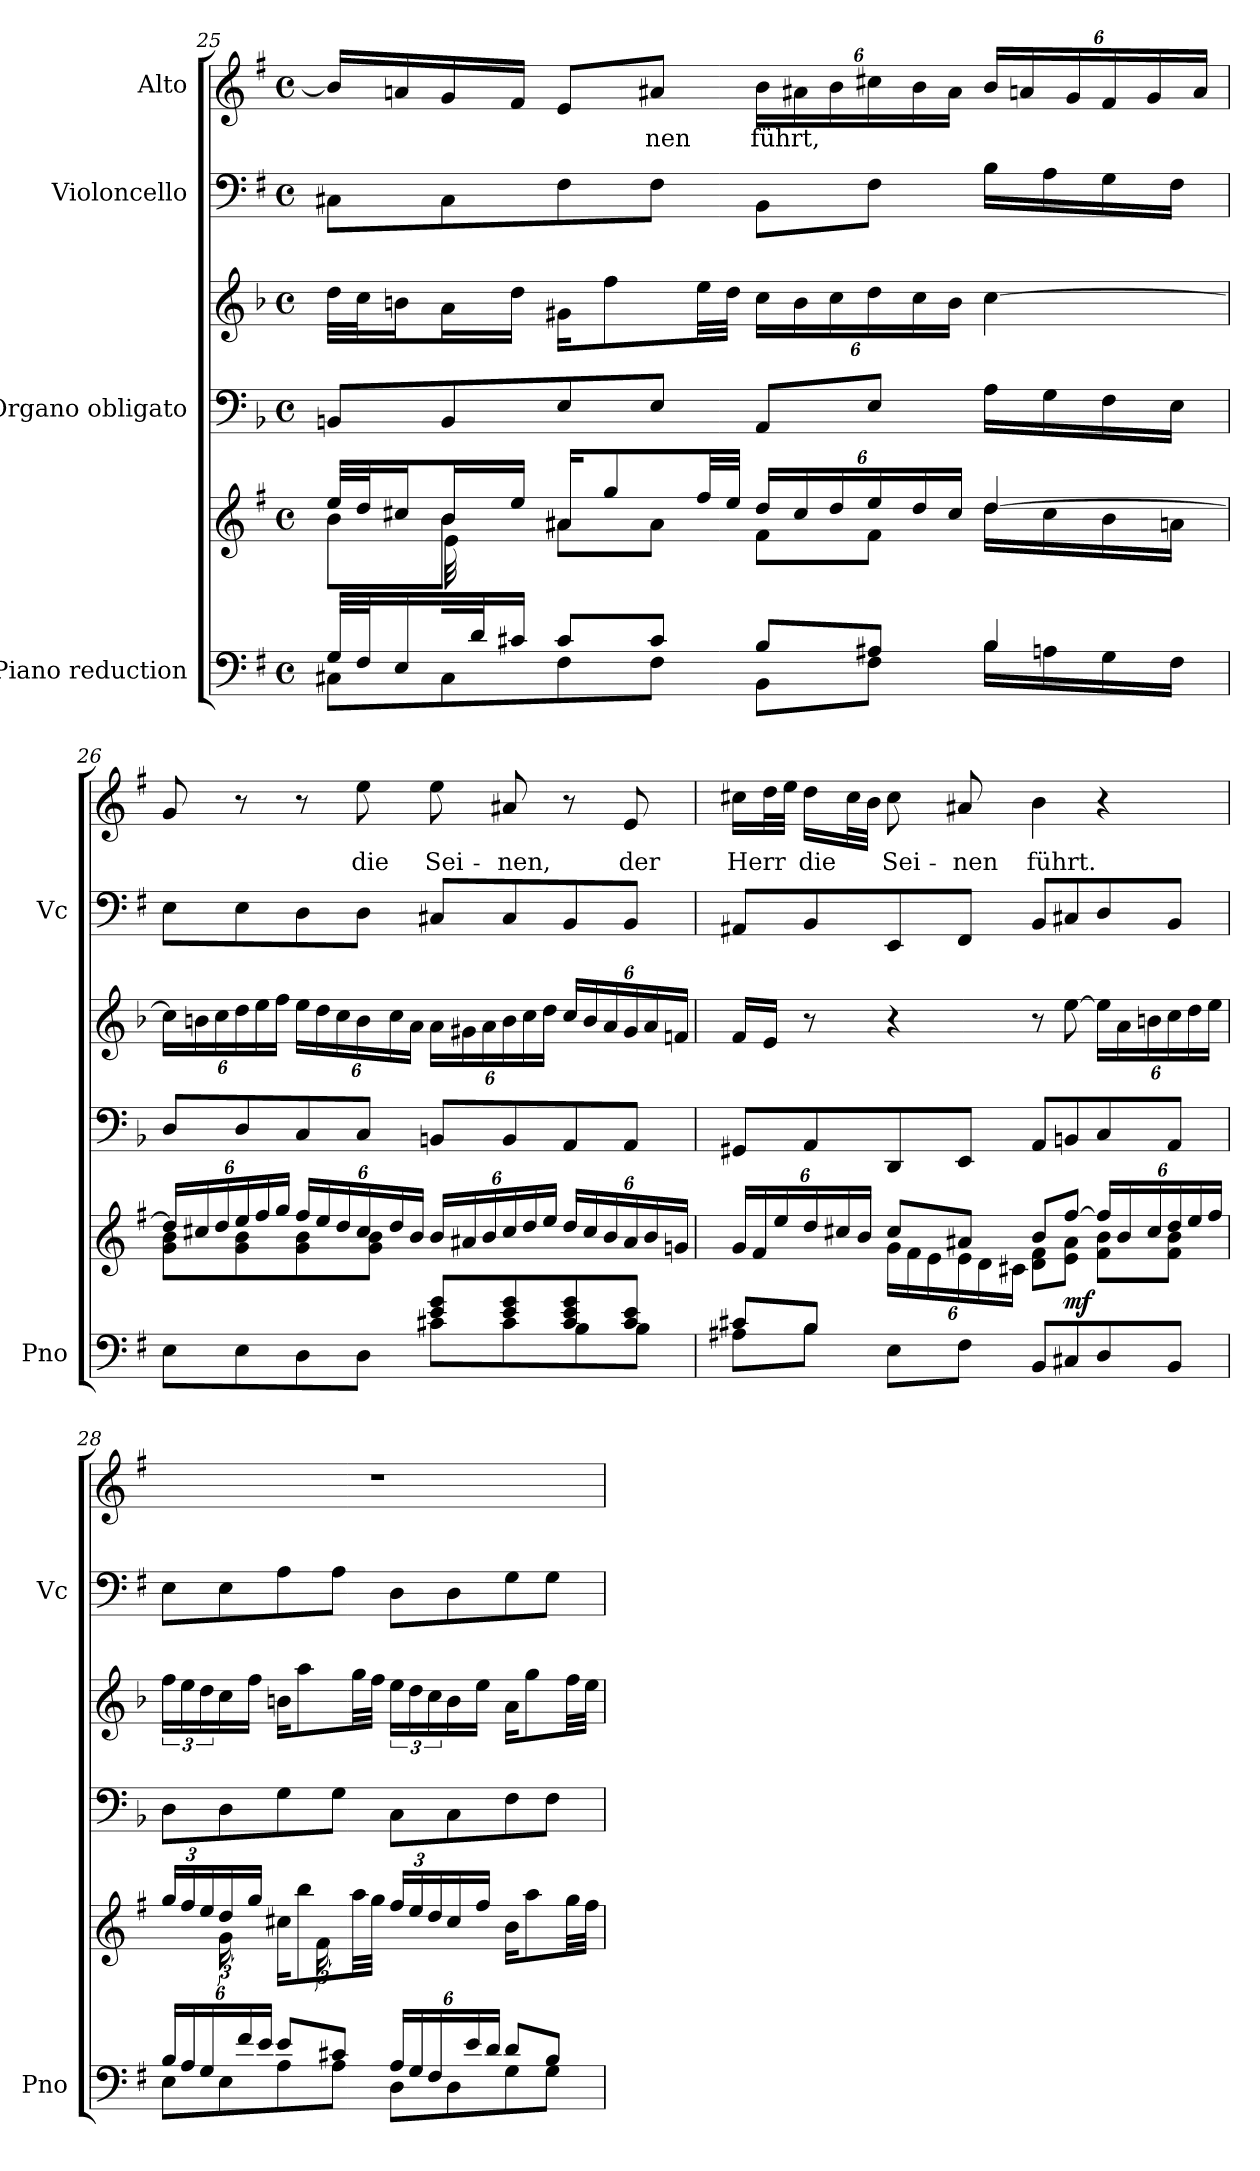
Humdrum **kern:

**kern	**kern	**dynam	**kern	**kern	**kern	**kern	**text
*part4	*part4	*part4	*part3	*part3	*part2	*part1	*part1
*staff6	*staff5	*staff5/6	*staff4	*staff3	*staff2	*staff1	*staff1
*I"Piano reduction	*	*	*I"Organo obligato	*	*I"Violoncello	*I"Alto	*
*I'Pno	*	*	*	*	*I'Vc	*	*
*clefF4	*clefG2	*	*clefF4	*clefG2	*clefF4	*clefG2	*
*	*	*	*ITrd-1c-2	*ITrd-1c-2	*	*	*
*k[f#]	*k[f#]	*	*k[f#]	*k[f#]	*k[f#]	*k[f#]	*
*M4/4	*M4/4	*	*M4/4	*M4/4	*M4/4	*M4/4	*
*met(c)	*met(c)	*	*met(c)	*met(c)	*met(c)	*met(c)	*
=25	=25	=25	=25	=25	=25	=25	=25
*^	*^	*	*	*	*	*	*
*	*	*	*^	*	*	*	*	*	*
32G/LLL	8C#X\L	32ee/LLL	8b\L	8ryy	.	8C#X/L	32ee\LLL	8C#X\L	16b/LL]	.
32F#/J	.	32dd/J	.	.	.	.	32dd\J	.	.	.
16E/JJ	.	16cc#X/J	.	.	.	.	16cc#X\J	.	16an/	.
32ryy	8C#\	16b/L	8b\J	32e\LLL	.	8C#/	16b\L	8C#\	16g/	.
32d/J	.	.	.	2ryy	.	.	.	.	.	.
16c#X/JJ	.	16ee/JJ	.	.	.	.	16ee\JJ	.	16f#/JJ	.
8c#/L	8F#\	16a#X/KL	8a#\L	.	.	8F#/	16a#X\KL	8F#\	8e/L	.
.	.	8gg/	.	.	.	.	8gg\	.	.	.
!	!	!	!	!	!	!	!	!	!	!LO:LY:b
8c#/J	8F#\J	.	8a#\J	.	.	8F#/J	.	8F#\J	8a#X/J	-nen
.	.	32ff#/LL	.	.	.	.	32ff#\LL	.	.	.
.	.	32ee/JJJ	.	.	.	.	32ee\JJJ	.	.	.
!	!	!	!	!	!	!	!	!	!	!LO:LY:b
8B/L	8BB\L	24dd/LL	8f#\L	.	.	8BB/L	24dd\LL	8BB\L	24b\LL	führt,
.	.	24cc#/	.	.	.	.	24cc#\	.	24a#X\	.
.	.	24dd/	.	.	.	.	24dd\	.	24b\	.
8A#X/J	8F#\J	24ee/	8f#\J	.	.	8F#/J	24ee\	8F#\J	24cc#X\	.
.	.	.	.	4ryy	.	.	.	.	.	.
.	.	24dd/	.	.	.	.	24dd\	.	24b\	.
.	.	24cc#/JJ	.	.	.	.	24cc#\JJ	.	24a#\JJ	.
4B/	16B\LL	[4dd/	16dd\LL	.	.	16B\LL	[4dd\	16B\LL	24b/LL	.
.	.	.	.	.	.	.	.	.	24an/	.
.	16An\	.	16cc#\	.	.	16A\	.	16A\	.	.
.	.	.	.	.	.	.	.	.	24g/	.
.	16G\	.	16b\	.	.	16G\	.	16G\	24f#/	.
.	.	.	.	16.ryy	.	.	.	.	.	.
.	.	.	.	.	.	.	.	.	24g/	.
.	16F#\JJ	.	16an\JJ	.	.	16F#\JJ	.	16F#\JJ	.	.
.	.	.	.	.	.	.	.	.	24a/JJ	.
*	*	*	*v	*v	*	*	*	*	*	*
!!LO:PB:g=z
=26	=26	=26	=26	=26	=26	=26	=26	=26	=26
2ryy	8E\L	24dd/LL]	8g\ 8b\L	.	8E/L	24dd\LL]	8E\L	8g/	.
.	.	24cc#X/	.	.	.	24cc#X\	.	.	.
.	.	24dd/	.	.	.	24dd\	.	.	.
.	8E\	24ee/	8g\ 8b\	.	8E/	24ee\	8E\	8r	.
.	.	24ff#/	.	.	.	24ff#\	.	.	.
.	.	24gg/JJ	.	.	.	24gg\JJ	.	.	.
.	8D\	24ff#/LL	8g\ 8b\	.	8D/	24ff#\LL	8D\	8r	.
.	.	24ee/	.	.	.	24ee\	.	.	.
.	.	24dd/	.	.	.	24dd\	.	.	.
!	!	!	!	!	!	!	!	!	!LO:LY:b
.	8D\J	24cc#/	8g\ 8b\J	.	8D/J	24cc#\	8D\J	8ee\	die
.	.	24dd/	.	.	.	24dd\	.	.	.
.	.	24b/JJ	.	.	.	24b\JJ	.	.	.
!	!	!	!	!	!	!	!	!	!LO:LY:b
8e/ 8g/L	8c#X\L	24b/LL	2ryy	.	8C#X/L	24b\LL	8C#X/L	8ee\	Sei-
.	.	24a#X/	.	.	.	24a#X\	.	.	.
.	.	24b/	.	.	.	24b\	.	.	.
!	!	!	!	!	!	!	!	!	!LO:LY:b
8e/ 8g/	8c#\	24cc#/	.	.	8C#/	24cc#\	8C#/	8a#X/	-nen,
.	.	24dd/	.	.	.	24dd\	.	.	.
.	.	24ee/JJ	.	.	.	24ee\JJ	.	.	.
8c#/ 8e/ 8g/	8B\	24dd/LL	.	.	8BB/	24dd/LL	8BB/	8r	.
.	.	24cc#/	.	.	.	24cc#/	.	.	.
.	.	24b/	.	.	.	24b/	.	.	.
!	!	!	!	!	!	!	!	!	!LO:LY:b
8c#/ 8e/J	8B\J	24a#/	.	.	8BB/J	24a#/	8BB/J	8e/	der
.	.	24b/	.	.	.	24b/	.	.	.
.	.	24gn/JJ	.	.	.	24gn/JJ	.	.	.
=27	=27	=27	=27	=27	=27	=27	=27	=27	=27
!	!	!	!	!	!	!	!	!	!LO:LY:b
8c#X/L	8A#X\L	24g/LL	4ryy	.	8AA#X/L	16g/LL	8AA#X/L	16cc#X\LL	Herr
.	.	24f#/	.	.	.	.	.	.	.
.	.	.	.	.	.	16f#/JJ	.	32dd\L	.
.	.	24ee/	.	.	.	.	.	.	.
.	.	.	.	.	.	.	.	32ee\JJJ	.
!	!	!	!	!	!	!	!	!	!LO:LY:b
8B/J	8B\J	24dd/	.	.	8BB/	8r	8BB/	16dd\LL	die
.	.	24cc#X/	.	.	.	.	.	.	.
.	.	.	.	.	.	.	.	32cc#\L	.
.	.	24b/JJ	.	.	.	.	.	.	.
.	.	.	.	.	.	.	.	32b\JJJ	.
!	!	!	!	!	!	!	!	!	!LO:LY:b
2.ryy	8E\L	8cc#/L	24g\LL	.	8EE/	4r	8EE/	8cc#\	Sei-
.	.	.	24f#\	.	.	.	.	.	.
.	.	.	24e\	.	.	.	.	.	.
!	!	!	!	!	!	!	!	!	!LO:LY:b
.	8F#\J	8a#X/J	24e\	.	8FF#/J	.	8FF#/J	8a#X/	-nen
.	.	.	24d\	.	.	.	.	.	.
.	.	.	24c#X\JJ	.	.	.	.	.	.
!	!	!	!	!	!	!	!	!	!LO:LY:b
.	8BB/L	8b/L	8d\ 8f#\L	.	8BB/L	8r	8BB/L	4b\	führt.
!	!	!	!	!LO:DY:b	!	!	!	!	!
.	8C#X/	[8ff#/J	8e\ 8a#\J	mf	8C#X/	[8ff#\	8C#X/	.	.
.	8D/	24ff#/LL]	8f#\ 8b\L	.	8D/	24ff#\LL]	8D/	4r	.
.	.	24b/	.	.	.	24b\	.	.	.
.	.	24cc#/	.	.	.	24cc#X\	.	.	.
.	8BB/J	24dd/	8f#\ 8b\J	.	8BB/J	24dd\	8BB/J	.	.
.	.	24ee/	.	.	.	24ee\	.	.	.
.	.	24ff#/JJ	.	.	.	24ff#\JJ	.	.	.
=28	=28	=28	=28	=28	=28	=28	=28	=28	=28
*	*	*Xbrackettup	*	*	*	*	*	*	*
24B/LL	8E\L	24gg/LL	8ryy	.	8E\L	24gg\LL	8E\L	1r	.
24A/	.	24ff#/	.	.	.	24ff#\	.	.	.
24G/	.	24ee/	.	.	.	24ee\	.	.	.
*	*	*	*brackettup	*	*	*	*	*	*
24ryy	8E\	16dd/	24g\	.	8E\	16dd\	8E\	.	.
24f#/	.	.	24%11ryy	.	.	.	.	.	.
.	.	16gg/JJ	.	.	.	16gg\JJ	.	.	.
24e/JJ	.	.	.	.	.	.	.	.	.
8e/L	8A\	16cc#X\KL	.	.	8A\	16cc#X\KL	8A\	.	.
.	.	8bb\	.	.	.	8bb\	.	.	.
8c#X/J	8A\J	.	.	.	8A\J	.	8A\J	.	.
.	.	32aa\LL	.	.	.	32aa\LL	.	.	.
.	.	32gg\JJJ	.	.	.	32gg\JJJ	.	.	.
*	*	*Xbrackettup	*	*	*	*	*	*	*
24A/LL	8D\L	24ff#/LL	.	.	8D\L	24ff#\LL	8D\L	.	.
24G/	.	24ee/	.	.	.	24ee\	.	.	.
24F#/	.	24dd/	.	.	.	24dd\	.	.	.
*	*	*	*brackettup	*	*	*	*	*	*
24ryy	8D\	16cc#/	24f#\	.	8D\	16cc#\	8D\	.	.
24e/	.	.	3ryy	.	.	.	.	.	.
.	.	16ff#/JJ	.	.	.	16ff#\JJ	.	.	.
24d/JJ	.	.	.	.	.	.	.	.	.
8d/L	8G\	16b\KL	.	.	8G\	16b\KL	8G\	.	.
.	.	8aa\	.	.	.	8aa\	.	.	.
8B/J	8G\J	.	.	.	8G\J	.	8G\J	.	.
.	.	32gg\LL	.	.	.	32gg\LL	.	.	.
.	.	32ff#\JJJ	.	.	.	32ff#\JJJ	.	.	.
*v	*v	*	*	*	*	*	*	*	*
*	*v	*v	*	*	*	*	*	*
=	=	=	=	=	=	=	=
*-	*-	*-	*-	*-	*-	*-	*-
